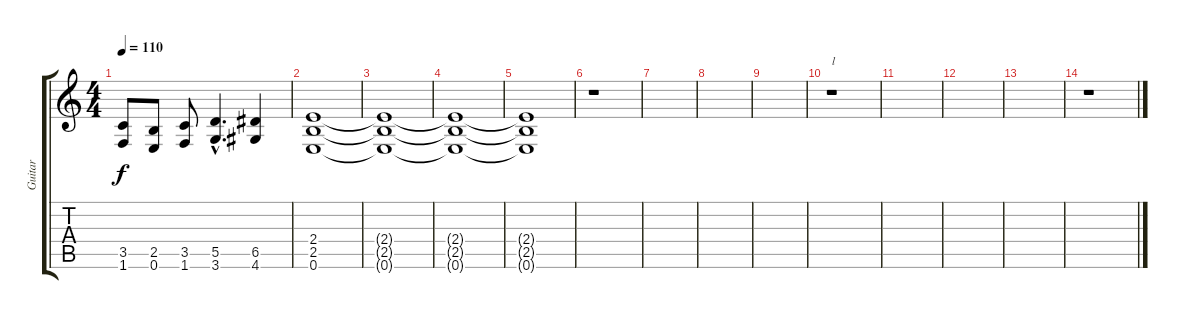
\track ("Guitar" "Guitar") {instrument distortionguitar}
\staff {score tabs}
\tuning (E4 B3 G3 D3 A2 E2) {hide}
\ts (4 4)
\tempo 110
\clef g2
\ks c
(3.5 1.6).8{dy f} (2.5 0.6).8 (3.5 1.6).8 (5.5{hac} 3.6{hac}).4{d} (6.5 4.6).4 |
(2.4 2.5 0.6).1 |
(2.4{t} 2.5{t} 0.6{t}).1{volume 11} |
(2.4{t} 2.5{t} 0.6{t}).1{volume 9} |
(2.4{t} 2.5{t} 0.6{t}).1{volume 7} |
r.1 |
|
|
|
r.1{txt "l"} |
|
|
|
r.1
